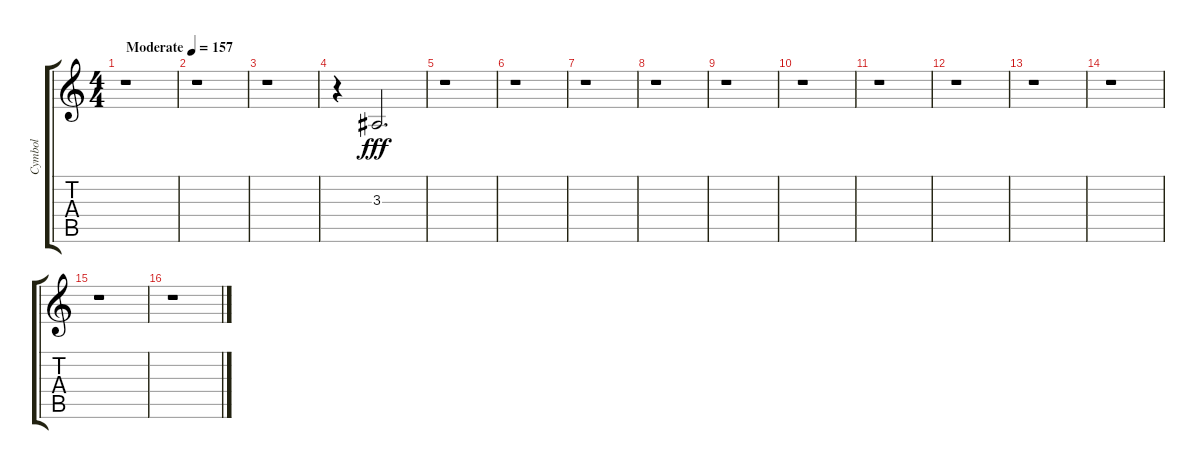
\track ("Cymbol" "Cymbol") {instrument reversecymbal}
\staff {score tabs}
\tuning (E4 B3 G3 D3 A2 E2) {hide}
\ts (4 4)
\tempo (157 "Moderate")
\clef g2
\ks c
r.1{dy fff instrument reversecymbal} |
r.1 |
r.1 |
r.4 3.3.2{d} |
r.1 |
r.1 |
r.1 |
r.1 |
r.1 |
r.1 |
r.1 |
r.1 |
r.1 |
r.1 |
r.1 |
r.1
